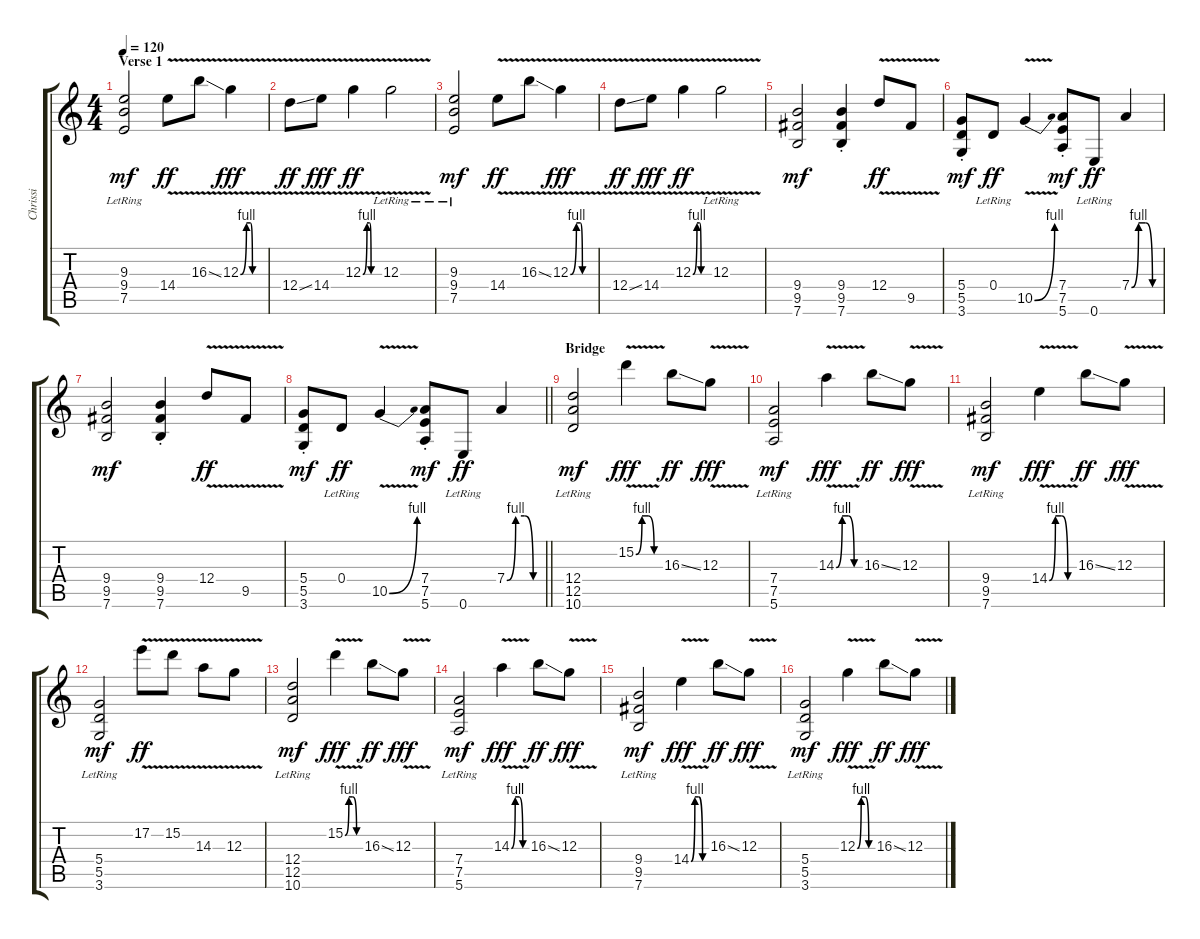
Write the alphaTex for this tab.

\track ("Chrissi" "Chrissi") {instrument acousticguitarsteel}
\staff {score tabs}
\tuning (E4 B3 G3 D3 A2 E2) {hide}
\ts (4 4)
\section ("" "Verse 1")
\tempo 120
\clef g2
\ks c
(9.3{lr} 9.4{lr} 7.5{lr}).2{dy mf} 14.4{v}.8{dy ff} 16.3{v ss}.8 12.3{be (custom 0 0 15 4 25 4 30 0 60 0) v}.4{dy fff} |
12.4{v ss}.8{dy ff} 14.4{v}.8{dy fff} 12.3{be (custom 0 0 15 4 25 4 30 0 60 0) v}.4{dy ff} 12.3{v lr}.2 |
(9.3{lr} 9.4{lr} 7.5{lr}).2{dy mf} 14.4{v}.8{dy ff} 16.3{v ss}.8 12.3{be (custom 0 0 15 4 25 4 30 0 60 0) v}.4{dy fff} |
12.4{v ss}.8{dy ff} 14.4{v}.8{dy fff} 12.3{be (custom 0 0 15 4 25 4 30 0 60 0) v}.4{dy ff} 12.3{v lr}.2 |
(9.4 9.5 7.6).2{dy mf} (9.4{st} 9.5{st} 7.6{st}).4 12.4{v}.8{dy ff} 9.5{v}.8 |
(5.4{st} 5.5{st} 3.6{st}).8{dy mf} 0.4{lr}.8{dy ff} 10.5{be (bend 0 0 60 4) v}.4 (7.4{st} 7.5{st} 5.6{st}).8{dy mf} 0.6{lr}.8{dy ff} 7.4{be (custom 0 0 15 4 30 4 45 0 60 0)}.4 |
(9.4 9.5 7.6).2{dy mf} (9.4{st} 9.5{st} 7.6{st}).4 12.4{v}.8{dy ff} 9.5{v}.8 |
\barLineRight lightlight
(5.4{st} 5.5{st} 3.6{st}).8{dy mf} 0.4{lr}.8{dy ff} 10.5{be (bend 0 0 60 4) v}.4 (7.4{st} 7.5{st} 5.6{st}).8{dy mf} 0.6{lr}.8{dy ff} 7.4{be (custom 0 0 15 4 30 4 45 0 60 0)}.4 |
\section ("" "Bridge")
(12.4 12.5 10.6{lr}).2{dy mf} 15.2{be (custom 0 0 15 4 30 4 45 0 60 0) v}.4{dy fff} 16.3{ss}.8{dy ff} 12.3{v}.8{dy fff} |
(7.4 7.5 5.6{lr}).2{dy mf} 14.3{be (custom 0 0 15 4 30 4 45 0 60 0) v}.4{dy fff} 16.3{ss}.8{dy ff} 12.3{v}.8{dy fff} |
(9.4 9.5 7.6{lr}).2{dy mf} 14.4{be (custom 0 0 15 4 30 4 45 0 60 0) v}.4{dy fff} 16.3{ss}.8{dy ff} 12.3{v}.8{dy fff} |
(5.4 5.5 3.6{lr}).2{dy mf} 17.2{v}.8{dy ff} 15.2{v}.8 14.3{v}.8 12.3{v}.8 |
(12.4 12.5 10.6{lr}).2{dy mf} 15.2{be (custom 0 0 15 4 30 4 45 0 60 0) v}.4{dy fff} 16.3{ss}.8{dy ff} 12.3{v}.8{dy fff} |
(7.4 7.5 5.6{lr}).2{dy mf} 14.3{be (custom 0 0 15 4 30 4 45 0 60 0) v}.4{dy fff} 16.3{ss}.8{dy ff} 12.3{v}.8{dy fff} |
(9.4 9.5 7.6{lr}).2{dy mf} 14.4{be (custom 0 0 15 4 30 4 45 0 60 0) v}.4{dy fff} 16.3{ss}.8{dy ff} 12.3{v}.8{dy fff} |
(5.4 5.5 3.6{lr}).2{dy mf} 12.3{be (custom 0 0 15 4 30 4 45 0 60 0) v}.4{dy fff} 16.3{ss}.8{dy ff} 12.3{v}.8{dy fff}
